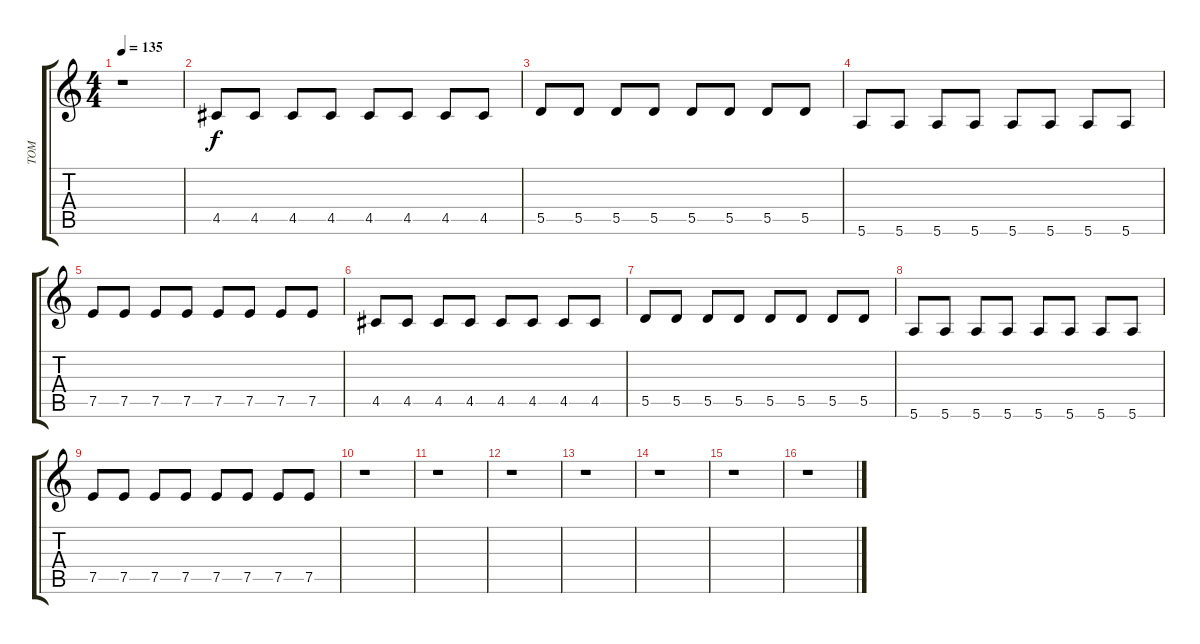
\track ("TOM" "TOM") {instrument electricguitarclean}
\staff {score tabs}
\tuning (E4 B3 G3 D3 A2 E2) {hide}
\ts (4 4)
\tempo 135
\clef g2
\ks c
r.1{dy f} |
4.5.8 4.5.8 4.5.8 4.5.8 4.5.8 4.5.8 4.5.8 4.5.8 |
5.5.8 5.5.8 5.5.8 5.5.8 5.5.8 5.5.8 5.5.8 5.5.8 |
5.6.8 5.6.8 5.6.8 5.6.8 5.6.8 5.6.8 5.6.8 5.6.8 |
7.5.8 7.5.8 7.5.8 7.5.8 7.5.8 7.5.8 7.5.8 7.5.8 |
4.5.8 4.5.8 4.5.8 4.5.8 4.5.8 4.5.8 4.5.8 4.5.8 |
5.5.8 5.5.8 5.5.8 5.5.8 5.5.8 5.5.8 5.5.8 5.5.8 |
5.6.8 5.6.8 5.6.8 5.6.8 5.6.8 5.6.8 5.6.8 5.6.8 |
7.5.8 7.5.8 7.5.8 7.5.8 7.5.8 7.5.8 7.5.8 7.5.8 |
r.1 |
r.1 |
r.1 |
r.1 |
r.1 |
r.1 |
r.1
